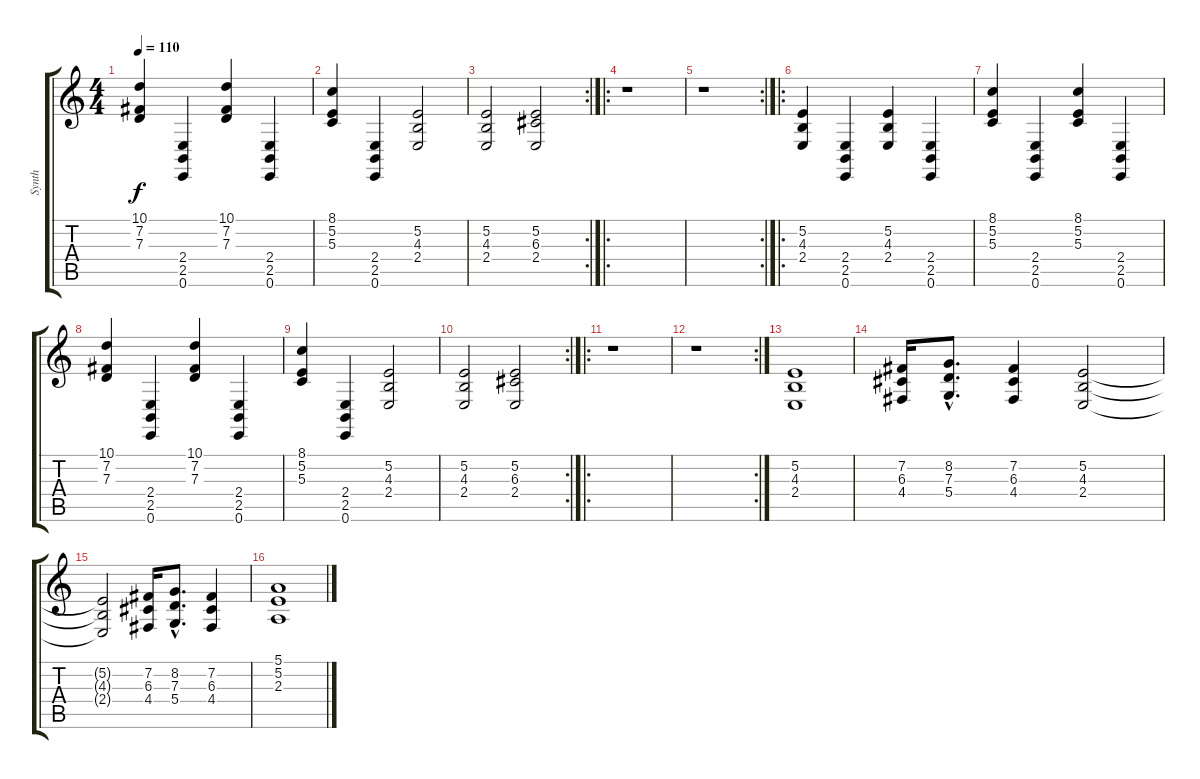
\track ("Synth" "Synth") {instrument choiraahs}
\staff {score tabs}
\tuning (E4 B3 G3 D3 A2 E2) {hide}
\ts (4 4)
\tempo 110
\clef g2
\ks c
(10.1 7.2 7.3).4{dy f} (2.4 2.5 0.6).4 (10.1 7.2 7.3).4 (2.4 2.5 0.6).4 |
(8.1 5.2 5.3).4 (2.4 2.5 0.6).4 (5.2 4.3 2.4).2 |
\rc 2
(5.2 4.3 2.4).2 (5.2 6.3 2.4).2 |
\ro
r.1 |
\rc 2
r.1 |
\ro
(5.2 4.3 2.4).4 (2.4 2.5 0.6).4 (5.2 4.3 2.4).4 (2.4 2.5 0.6).4 |
(8.1 5.2 5.3).4 (2.4 2.5 0.6).4 (8.1 5.2 5.3).4 (2.4 2.5 0.6).4 |
(10.1 7.2 7.3).4 (2.4 2.5 0.6).4 (10.1 7.2 7.3).4 (2.4 2.5 0.6).4 |
(8.1 5.2 5.3).4 (2.4 2.5 0.6).4 (5.2 4.3 2.4).2 |
\rc 2
(5.2 4.3 2.4).2 (5.2 6.3 2.4).2 |
\ro
r.1 |
\rc 2
r.1 |
(5.2 4.3 2.4).1 |
(7.2 6.3 4.4).16 (8.2{hac} 7.3{hac} 5.4{hac}).8{d} (7.2 6.3 4.4).4 (5.2 4.3 2.4).2 |
(5.2{t} 4.3{t} 2.4{t}).2 (7.2 6.3 4.4).16 (8.2{hac} 7.3{hac} 5.4{hac}).8{d} (7.2 6.3 4.4).4 |
(5.1 5.2 2.3).1
